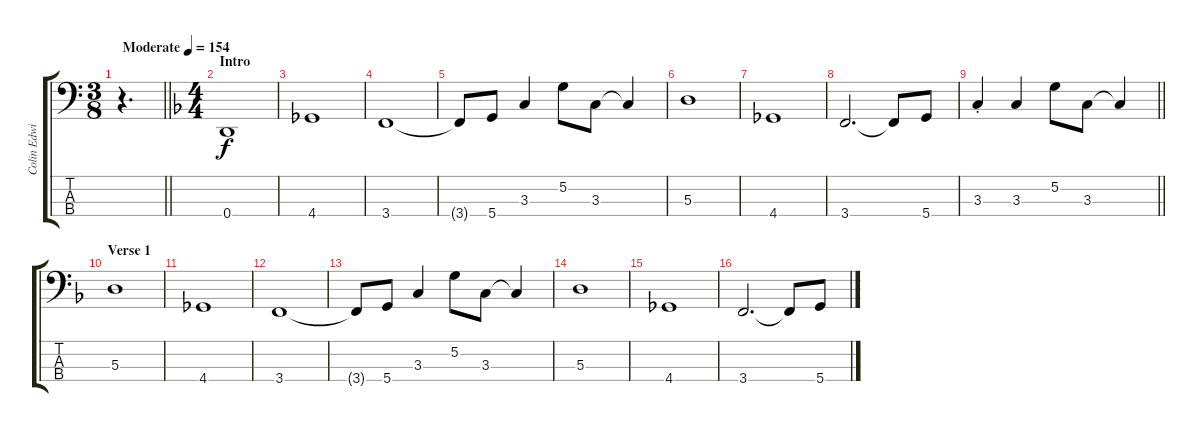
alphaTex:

\track ("Colin Edwin Fretless Bass" "Colin Edwi") {instrument electricbassfinger}
\staff {score tabs}
\tuning (G2 D2 A1 D1) {hide}
\ts (3 8)
\tempo (154 "Moderate")
\clef f4
\barLineRight lightlight
\ks c
r.4{d dy f instrument electricbassfinger} |
\ts (4 4)
\section ("" "Intro")
\ks dminor
0.4.1 |
4.4.1 |
3.4.1 |
3.4{t}.8 5.4.8 3.3.4 5.2.8 3.3.8 3.3{t}.4 |
5.3.1 |
4.4.1 |
3.4.2{d} 3.4{t}.8 5.4.8 |
\barLineRight lightlight
3.3{st}.4 3.3.4 5.2.8 3.3.8 3.3{t}.4 |
\section ("" "Verse 1")
5.3.1 |
4.4.1 |
3.4.1 |
3.4{t}.8 5.4.8 3.3.4 5.2.8 3.3.8 3.3{t}.4 |
5.3.1 |
4.4.1 |
3.4.2{d} 3.4{t}.8 5.4.8
